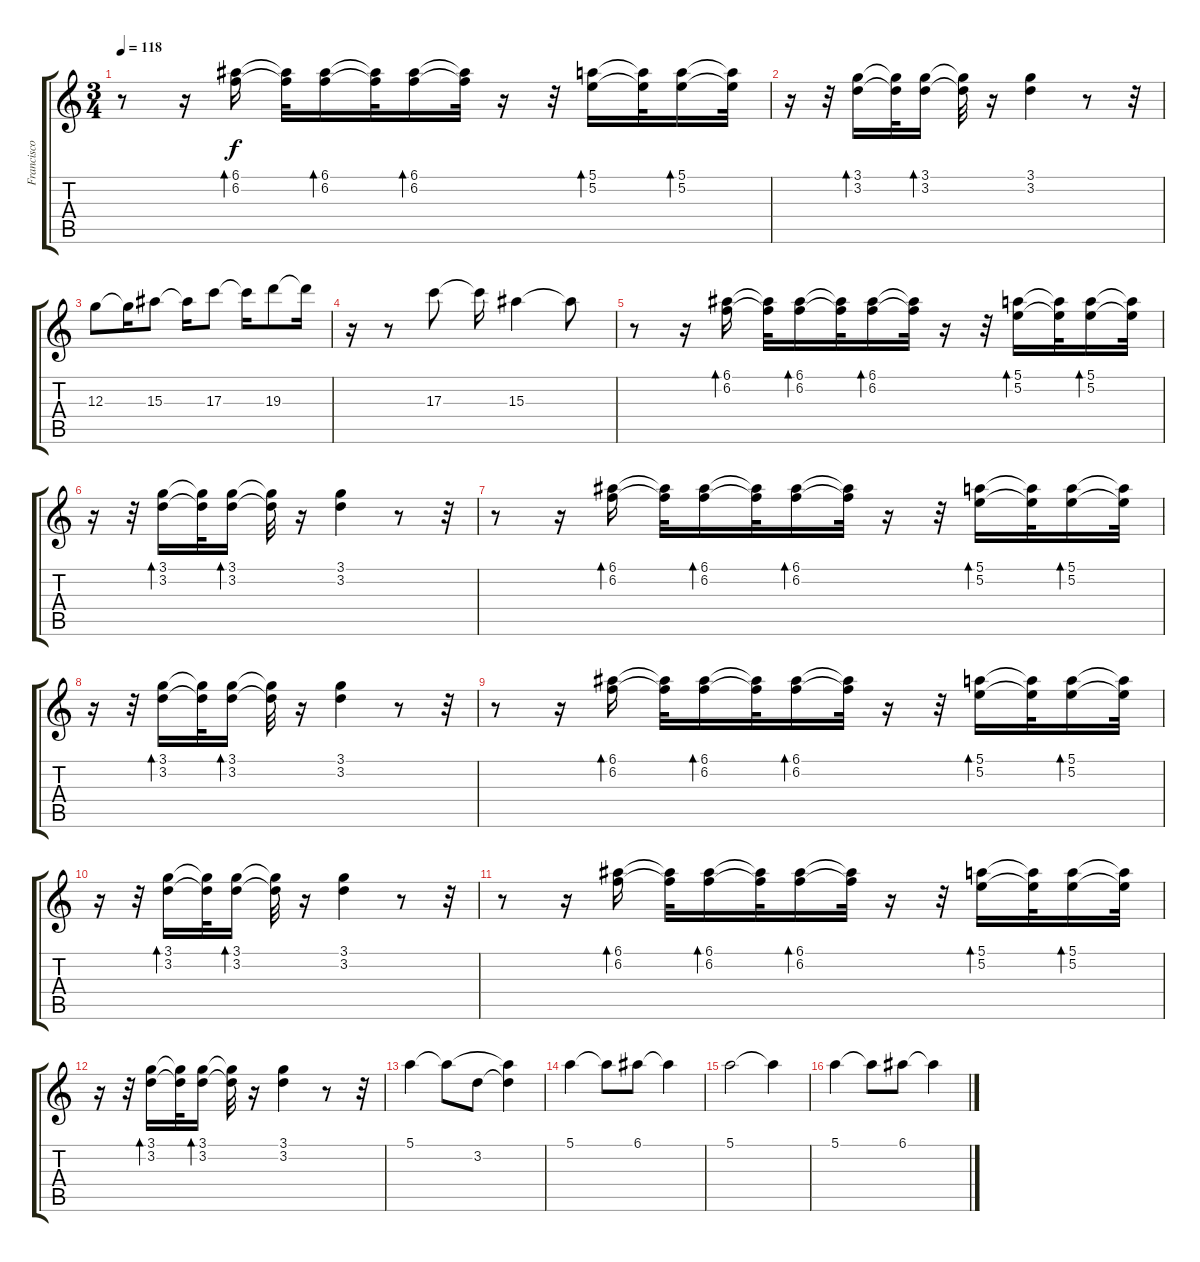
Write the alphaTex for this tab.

\track ("Francisco Duran" "Francisco ") {instrument acousticguitarsteel}
\staff {score tabs}
\tuning (E4 B3 G3 D3 A2 E2) {hide}
\ts (3 4)
\tempo 118
\clef g2
\ks c
r.8{dy f} r.16 (6.1 6.2).16{bd 120} (6.1{t} 6.2{t}).32 (6.1 6.2).16{bd 480} (6.1{t} 6.2{t}).32 (6.1 6.2).16{bd 480} (6.1{t} 6.2{t}).32 r.16 r.32 (5.1 5.2).16{bd 480} (5.1{t} 5.2{t}).32 (5.1 5.2).16{bd 480} (5.1{t} 5.2{t}).32 |
r.16 r.32 (3.1 3.2).16{bd 480} (3.1{t} 3.2{t}).32 (3.1 3.2).16{bd 480} (3.1{t} 3.2{t}).32 r.16 (3.1 3.2).4 r.8 r.32 |
12.3.8 12.3{t}.16 15.3.8 15.3{t}.16 17.3.8 17.3{t}.16 19.3.8 19.3{t}.16 |
r.16 r.8 17.3.8 17.3{t}.16 15.3.4 15.3{t}.8 |
r.8 r.16 (6.1 6.2).16{bd 120} (6.1{t} 6.2{t}).32 (6.1 6.2).16{bd 480} (6.1{t} 6.2{t}).32 (6.1 6.2).16{bd 480} (6.1{t} 6.2{t}).32 r.16 r.32 (5.1 5.2).16{bd 480} (5.1{t} 5.2{t}).32 (5.1 5.2).16{bd 480} (5.1{t} 5.2{t}).32 |
r.16 r.32 (3.1 3.2).16{bd 480} (3.1{t} 3.2{t}).32 (3.1 3.2).16{bd 480} (3.1{t} 3.2{t}).32 r.16 (3.1 3.2).4 r.8 r.32 |
r.8 r.16 (6.1 6.2).16{bd 120} (6.1{t} 6.2{t}).32 (6.1 6.2).16{bd 480} (6.1{t} 6.2{t}).32 (6.1 6.2).16{bd 480} (6.1{t} 6.2{t}).32 r.16 r.32 (5.1 5.2).16{bd 480} (5.1{t} 5.2{t}).32 (5.1 5.2).16{bd 480} (5.1{t} 5.2{t}).32 |
r.16 r.32 (3.1 3.2).16{bd 480} (3.1{t} 3.2{t}).32 (3.1 3.2).16{bd 480} (3.1{t} 3.2{t}).32 r.16 (3.1 3.2).4 r.8 r.32 |
r.8 r.16 (6.1 6.2).16{bd 120} (6.1{t} 6.2{t}).32 (6.1 6.2).16{bd 480} (6.1{t} 6.2{t}).32 (6.1 6.2).16{bd 480} (6.1{t} 6.2{t}).32 r.16 r.32 (5.1 5.2).16{bd 480} (5.1{t} 5.2{t}).32 (5.1 5.2).16{bd 480} (5.1{t} 5.2{t}).32 |
r.16 r.32 (3.1 3.2).16{bd 480} (3.1{t} 3.2{t}).32 (3.1 3.2).16{bd 480} (3.1{t} 3.2{t}).32 r.16 (3.1 3.2).4 r.8 r.32 |
r.8 r.16 (6.1 6.2).16{bd 120} (6.1{t} 6.2{t}).32 (6.1 6.2).16{bd 480} (6.1{t} 6.2{t}).32 (6.1 6.2).16{bd 480} (6.1{t} 6.2{t}).32 r.16 r.32 (5.1 5.2).16{bd 480} (5.1{t} 5.2{t}).32 (5.1 5.2).16{bd 480} (5.1{t} 5.2{t}).32 |
r.16 r.32 (3.1 3.2).16{bd 480} (3.1{t} 3.2{t}).32 (3.1 3.2).16{bd 480} (3.1{t} 3.2{t}).32 r.16 (3.1 3.2).4 r.8 r.32 |
5.1.4 5.1{t}.8 3.2.8 (5.1{t} 3.2{t}).4 |
5.1.4 5.1{t}.8 6.1.8 6.1{t}.4 |
5.1.2 5.1{t}.4 |
5.1.4 5.1{t}.8 6.1.8 6.1{t}.4
